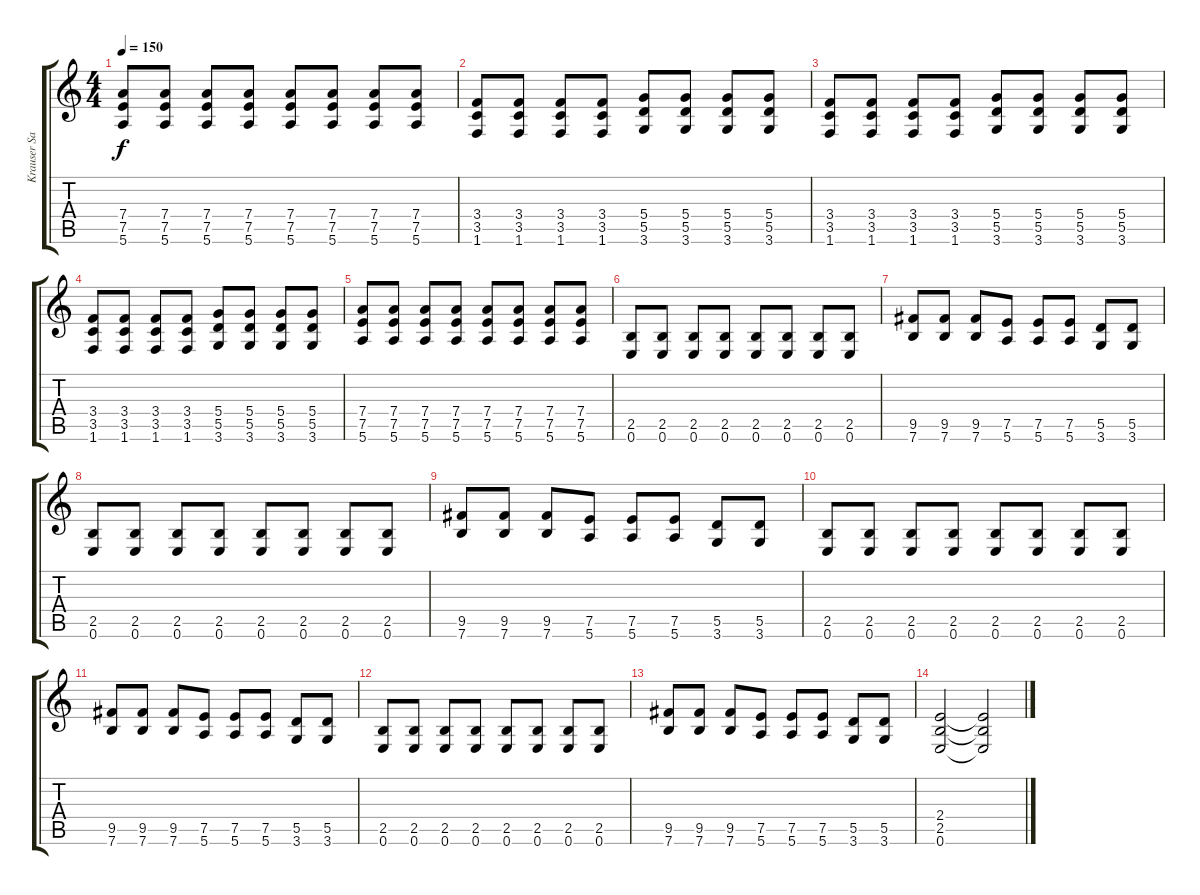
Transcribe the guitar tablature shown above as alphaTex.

\track ("Krauser Sanjik" "Krauser Sa") {instrument distortionguitar}
\staff {score tabs}
\tuning (E4 B3 G3 D3 A2 E2) {hide}
\ts (4 4)
\tempo 150
\clef g2
\ks c
(7.4 7.5 5.6).8{dy f} (7.4 7.5 5.6).8 (7.4 7.5 5.6).8 (7.4 7.5 5.6).8 (7.4 7.5 5.6).8 (7.4 7.5 5.6).8 (7.4 7.5 5.6).8 (7.4 7.5 5.6).8 |
(3.4 3.5 1.6).8 (3.4 3.5 1.6).8 (3.4 3.5 1.6).8 (3.4 3.5 1.6).8 (5.4 5.5 3.6).8 (5.4 5.5 3.6).8 (5.4 5.5 3.6).8 (5.4 5.5 3.6).8 |
(3.4 3.5 1.6).8 (3.4 3.5 1.6).8 (3.4 3.5 1.6).8 (3.4 3.5 1.6).8 (5.4 5.5 3.6).8 (5.4 5.5 3.6).8 (5.4 5.5 3.6).8 (5.4 5.5 3.6).8 |
(3.4 3.5 1.6).8 (3.4 3.5 1.6).8 (3.4 3.5 1.6).8 (3.4 3.5 1.6).8 (5.4 5.5 3.6).8 (5.4 5.5 3.6).8 (5.4 5.5 3.6).8 (5.4 5.5 3.6).8 |
(7.4 7.5 5.6).8 (7.4 7.5 5.6).8 (7.4 7.5 5.6).8 (7.4 7.5 5.6).8 (7.4 7.5 5.6).8 (7.4 7.5 5.6).8 (7.4 7.5 5.6).8 (7.4 7.5 5.6).8 |
(2.5 0.6).8 (2.5 0.6).8 (2.5 0.6).8 (2.5 0.6).8 (2.5 0.6).8 (2.5 0.6).8 (2.5 0.6).8 (2.5 0.6).8 |
(9.5 7.6).8 (9.5 7.6).8 (9.5 7.6).8 (7.5 5.6).8 (7.5 5.6).8 (7.5 5.6).8 (5.5 3.6).8 (5.5 3.6).8 |
(2.5 0.6).8 (2.5 0.6).8 (2.5 0.6).8 (2.5 0.6).8 (2.5 0.6).8 (2.5 0.6).8 (2.5 0.6).8 (2.5 0.6).8 |
(9.5 7.6).8 (9.5 7.6).8 (9.5 7.6).8 (7.5 5.6).8 (7.5 5.6).8 (7.5 5.6).8 (5.5 3.6).8 (5.5 3.6).8 |
(2.5 0.6).8 (2.5 0.6).8 (2.5 0.6).8 (2.5 0.6).8 (2.5 0.6).8 (2.5 0.6).8 (2.5 0.6).8 (2.5 0.6).8 |
(9.5 7.6).8 (9.5 7.6).8 (9.5 7.6).8 (7.5 5.6).8 (7.5 5.6).8 (7.5 5.6).8 (5.5 3.6).8 (5.5 3.6).8 |
(2.5 0.6).8 (2.5 0.6).8 (2.5 0.6).8 (2.5 0.6).8 (2.5 0.6).8 (2.5 0.6).8 (2.5 0.6).8 (2.5 0.6).8 |
(9.5 7.6).8 (9.5 7.6).8 (9.5 7.6).8 (7.5 5.6).8 (7.5 5.6).8 (7.5 5.6).8 (5.5 3.6).8 (5.5 3.6).8 |
(2.4 2.5 0.6).2 (2.4{t} 2.5{t} 0.6{t}).2
